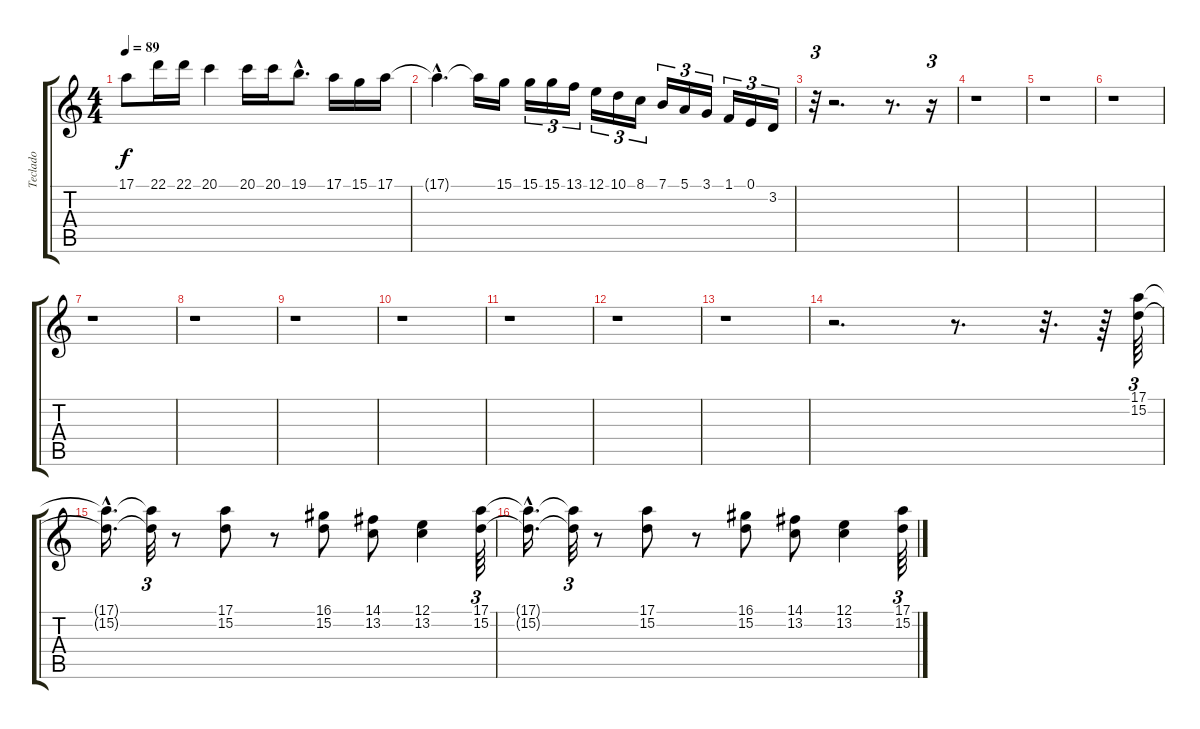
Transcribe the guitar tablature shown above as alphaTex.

\track ("Teclado" "Teclado") {instrument flute}
\staff {score tabs}
\tuning (E4 B3 G3 D3 A2 E2) {hide}
\ts (4 4)
\tempo 89
\clef g2
\ks c
17.1{t}.8{dy f} 22.1.16 22.1.16 20.1.4 20.1.16 20.1.16 19.1{hac}.8{d} 17.1.16 15.1.16 17.1.16 |
17.1{hac t}.4{d} 17.1{t}.16 15.1.16 15.1.16{tu (3 2)} 15.1.16{tu (3 2)} 13.1.16{tu (3 2)} 12.1.16{tu (3 2)} 10.1.16{tu (3 2)} 8.1.16{tu (3 2)} 7.1.16{tu (3 2)} 5.1.16{tu (3 2)} 3.1.16{tu (3 2)} 1.1.16{tu (3 2)} 0.1.16{tu (3 2)} 3.2.16{tu (3 2)} |
r.32{tu (3 2)} r.2{d} r.8{d} r.16{tu (3 2)} |
r.1 |
r.1 |
r.1 |
r.1 |
r.1 |
r.1 |
r.1 |
r.1 |
r.1 |
r.1 |
r.2{d} r.8{d} r.32{d} r.64 (17.1 15.2).64{tu (3 2)} |
(17.1{hac t} 15.2{hac t}).16{d} (17.1{t} 15.2{t}).32{tu (3 2)} r.8 (17.1 15.2).8 r.8 (16.1 15.2).8 (14.1 13.2).8 (12.1 13.2).4 (17.1 15.2).64{tu (3 2)} |
(17.1{hac t} 15.2{hac t}).16{d} (17.1{t} 15.2{t}).32{tu (3 2)} r.8 (17.1 15.2).8 r.8 (16.1 15.2).8 (14.1 13.2).8 (12.1 13.2).4 (17.1 15.2).64{tu (3 2)}
